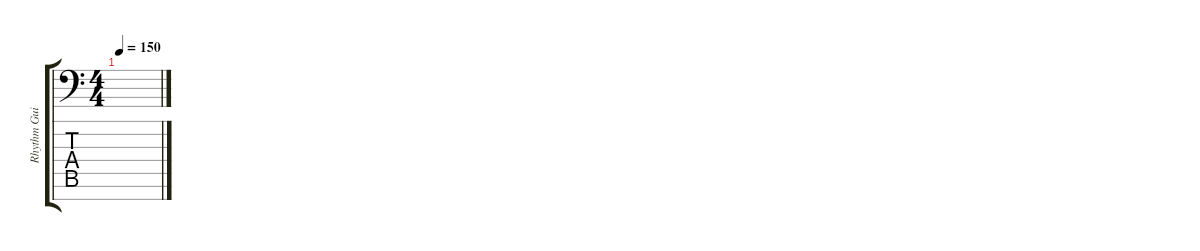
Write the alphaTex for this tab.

\track ("Rhythm Guitar" "Rhythm Gui") {instrument overdrivenguitar}
\staff {score tabs}
\tuning (E4 B3 G3 D3 A2 E2 C-1) {hide}
\ts (4 4)
\tempo 150
\clef f4
\ks c
